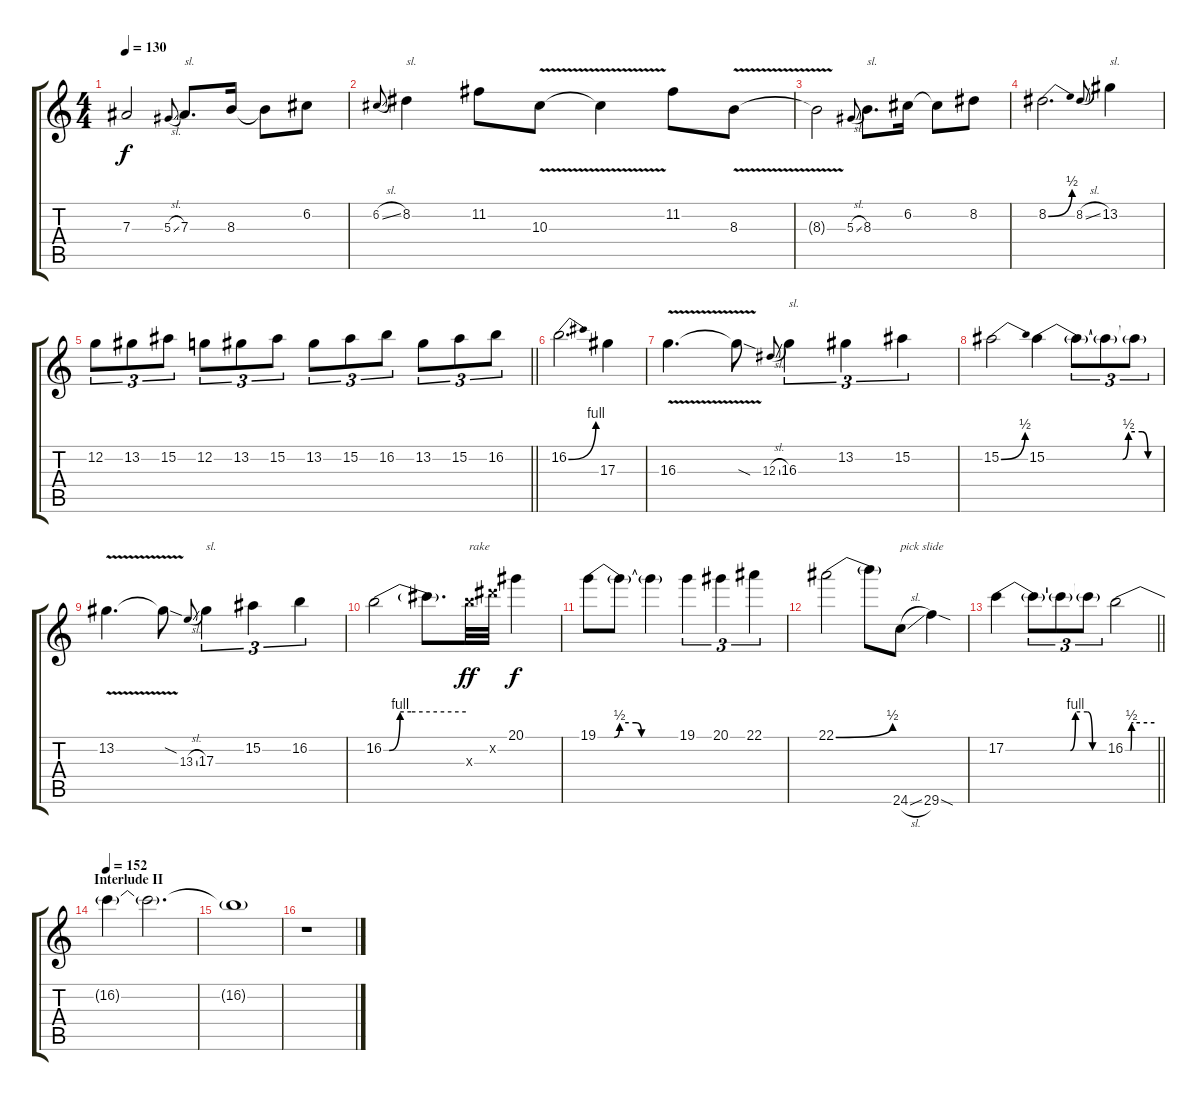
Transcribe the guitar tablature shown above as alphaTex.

\track "" {instrument distortionguitar}
\staff {score tabs}
\tuning (C4 G3 Eb3 Bb2 F2 C2) {hide}
\ts (4 4)
\tempo 130
\clef g2
\ks c
7.3{t}.2{dy f} 5.3{sl}.8{gr onbeat} 7.3.8{d txt "sl."} 8.3.16 8.3{t}.8 6.2.8 |
6.2{sl}.8{gr onbeat} 8.2.4{txt "sl."} 11.2.8 10.3{v}.8 10.3{t}.4 11.2.8 8.3{v}.8 |
8.3{t}.2 5.3{sl}.8{gr onbeat} 8.3.8{d txt "sl."} 6.2.16 6.2{t}.8 8.2.8 |
8.2{be (bend 0 0 60 2)}.2{d} 8.2{sl}.8{gr onbeat} 13.2.4{txt "sl."} |
\barLineRight lightlight
12.2.8{tu (3 2)} 13.2.8{tu (3 2)} 15.2.8{tu (3 2)} 12.2.8{tu (3 2)} 13.2.8{tu (3 2)} 15.2.8{tu (3 2)} 13.2.8{tu (3 2)} 15.2.8{tu (3 2)} 16.2.8{tu (3 2)} 13.2.8{tu (3 2)} 15.2.8{tu (3 2)} 16.2.8{tu (3 2)} |
16.2{be (bend 0 0 60 4)}.2{d} 17.3.4 |
16.3{v}.4{d} 16.3{sod t}.8 12.3{sl}.8{gr onbeat} 16.3.4{tu (3 2) txt "sl."} 13.2.4{tu (3 2)} 15.2.4{tu (3 2)} |
15.2{be (bend 0 0 60 2)}.2 15.2{be (custom 0 0 39 0 42 2 49 2 52 0 60 0)}.4 15.2{t}.8{tu (3 2)} 15.2{t}.8{tu (3 2)} 15.2{t}.8{tu (3 2)} |
13.2{v}.4{d} 13.2{sod t}.8 13.3{sl}.8{gr onbeat} 17.3.4{tu (3 2) txt "sl."} 15.2.4{tu (3 2)} 16.2.4{tu (3 2)} |
16.2{be (custom 0 0 4 0 12 4 20 4 60 4)}.2 16.2{t}.8{d} 20.3{x}.32{txt "rake" dy ff} 20.2{x}.32 20.1.4{dy f} |
19.1{be (custom 0 0 12 0 16 2 28 2 32 0 35 0 60 0)}.8 19.1{t}.8 19.1{t}.4 19.1.4{tu (3 2)} 20.1.4{tu (3 2)} 22.1.4{tu (3 2)} |
22.1{be (bend 0 0 60 2)}.2 22.1{t}.8 24.6{sl}.8{txt "pick slide"} 29.6{sod}.4 |
\barLineRight lightlight
17.2{be (custom 0 0 38 0 41 4 48 4 51 0 60 0)}.4 17.2{t}.8{tu (3 2)} 17.2{t}.8{tu (3 2)} 17.2{t}.8{tu (3 2)} 16.2{be (custom 0 0 11 0 13 2 17 2 60 2)}.2 |
\section ("" "Interlude II")
\tempo 152
16.2{t}.4{volume 14} 16.2{t}.2{d volume 6} |
16.2{t}.1 |
r.1
